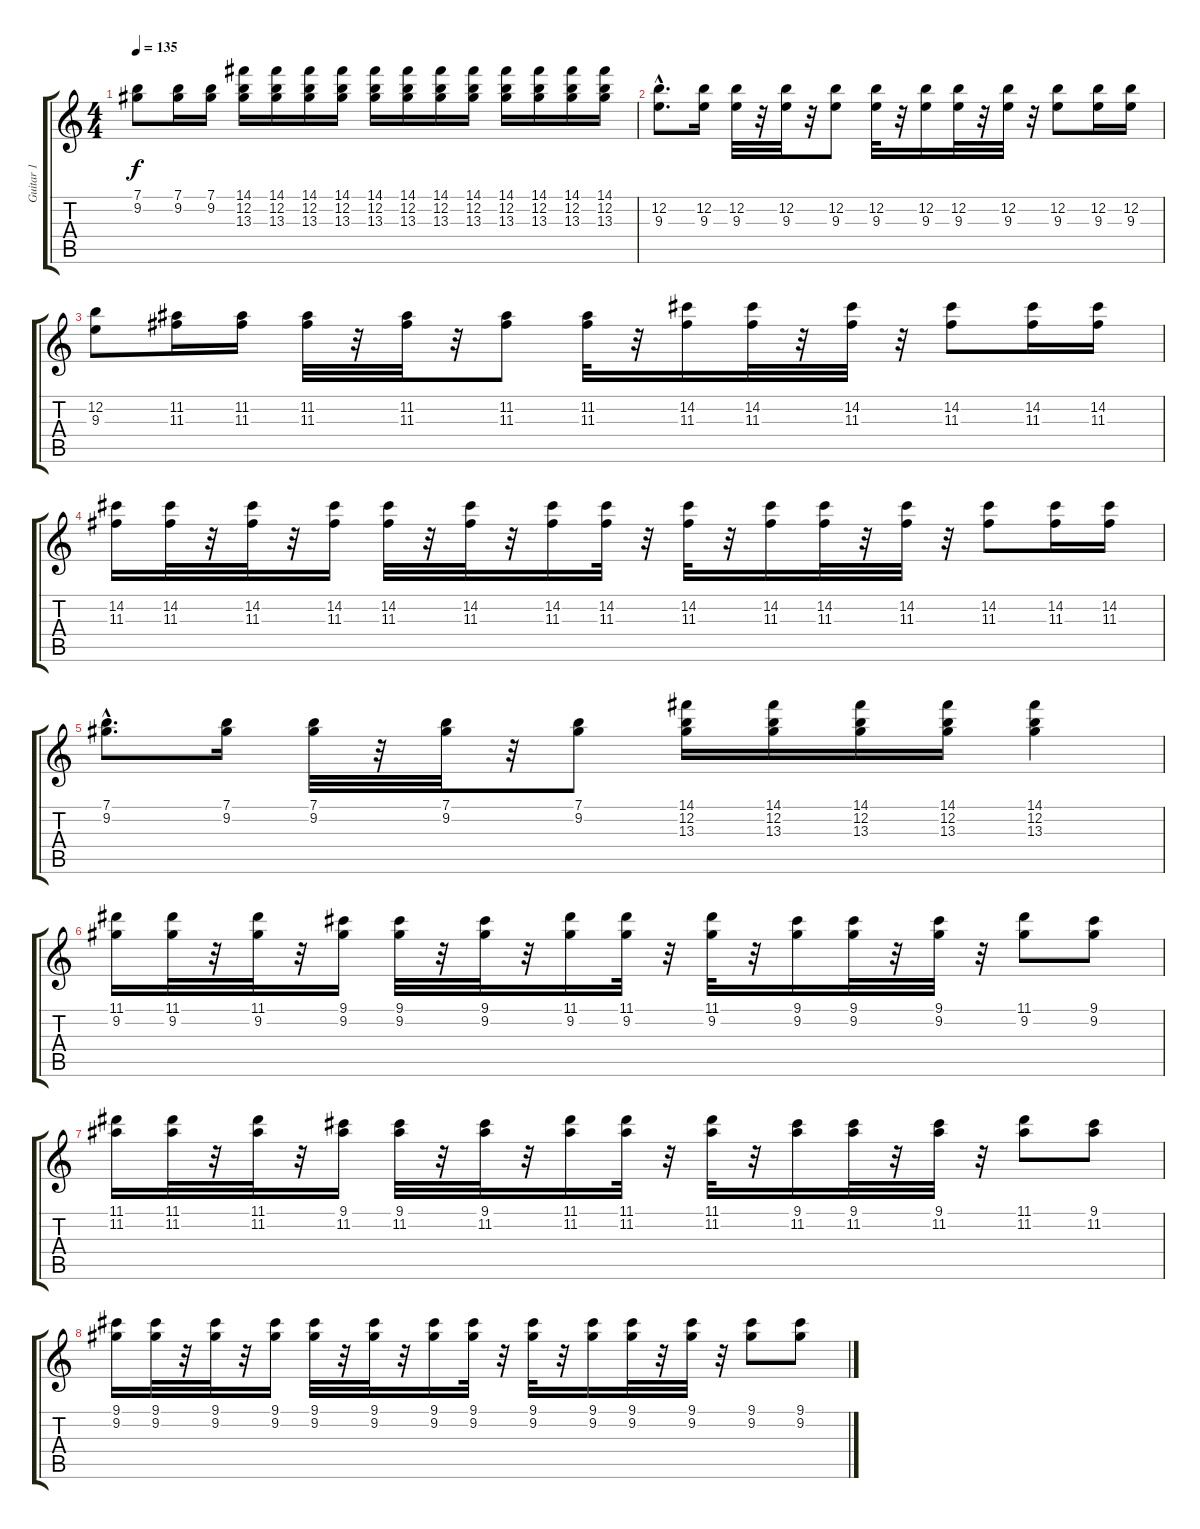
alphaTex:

\track ("Guitar 1" "Guitar 1") {instrument overdrivenguitar}
\staff {score tabs}
\tuning (E4 B3 G3 D3 A2 E2) {hide}
\ts (4 4)
\tempo 135
\clef g2
\ks c
(7.1 9.2).8{dy f} (7.1 9.2).16 (7.1 9.2).16 (14.1 12.2 13.3).16 (14.1 12.2 13.3).16 (14.1 12.2 13.3).16 (14.1 12.2 13.3).16 (14.1 12.2 13.3).16 (14.1 12.2 13.3).16 (14.1 12.2 13.3).16 (14.1 12.2 13.3).16 (14.1 12.2 13.3).16 (14.1 12.2 13.3).16 (14.1 12.2 13.3).16 (14.1 12.2 13.3).16 |
(12.2{hac} 9.3{hac}).8{d} (12.2 9.3).16 (12.2 9.3).32 r.32 (12.2 9.3).32 r.32 (12.2 9.3).8 (12.2 9.3).32 r.32 (12.2 9.3).16 (12.2 9.3).32 r.32 (12.2 9.3).32 r.32 (12.2 9.3).8 (12.2 9.3).16 (12.2 9.3).16 |
(12.2 9.3).8 (11.2 11.3).16 (11.2 11.3).16 (11.2 11.3).32 r.32 (11.2 11.3).32 r.32 (11.2 11.3).8 (11.2 11.3).32 r.32 (14.2 11.3).16 (14.2 11.3).32 r.32 (14.2 11.3).32 r.32 (14.2 11.3).8 (14.2 11.3).16 (14.2 11.3).16 |
(14.2 11.3).16 (14.2 11.3).32 r.32 (14.2 11.3).32 r.32 (14.2 11.3).16 (14.2 11.3).32 r.32 (14.2 11.3).32 r.32 (14.2 11.3).16 (14.2 11.3).32 r.32 (14.2 11.3).32 r.32 (14.2 11.3).16 (14.2 11.3).32 r.32 (14.2 11.3).32 r.32 (14.2 11.3).8 (14.2 11.3).16 (14.2 11.3).16 |
(7.1{hac} 9.2{hac}).8{d} (7.1 9.2).16 (7.1 9.2).32 r.32 (7.1 9.2).32 r.32 (7.1 9.2).8 (14.1 12.2 13.3).16 (14.1 12.2 13.3).16 (14.1 12.2 13.3).16 (14.1 12.2 13.3).16 (14.1 12.2 13.3).4 |
(11.1 9.2).16 (11.1 9.2).32 r.32 (11.1 9.2).32 r.32 (9.1 9.2).16 (9.1 9.2).32 r.32 (9.1 9.2).32 r.32 (11.1 9.2).16 (11.1 9.2).32 r.32 (11.1 9.2).32 r.32 (9.1 9.2).16 (9.1 9.2).32 r.32 (9.1 9.2).32 r.32 (11.1 9.2).8 (9.1 9.2).8 |
(11.1 11.2).16 (11.1 11.2).32 r.32 (11.1 11.2).32 r.32 (9.1 11.2).16 (9.1 11.2).32 r.32 (9.1 11.2).32 r.32 (11.1 11.2).16 (11.1 11.2).32 r.32 (11.1 11.2).32 r.32 (9.1 11.2).16 (9.1 11.2).32 r.32 (9.1 11.2).32 r.32 (11.1 11.2).8 (9.1 11.2).8 |
(9.1 9.2).16 (9.1 9.2).32 r.32 (9.1 9.2).32 r.32 (9.1 9.2).16 (9.1 9.2).32 r.32 (9.1 9.2).32 r.32 (9.1 9.2).16 (9.1 9.2).32 r.32 (9.1 9.2).32 r.32 (9.1 9.2).16 (9.1 9.2).32 r.32 (9.1 9.2).32 r.32 (9.1 9.2).8 (9.1 9.2).8
